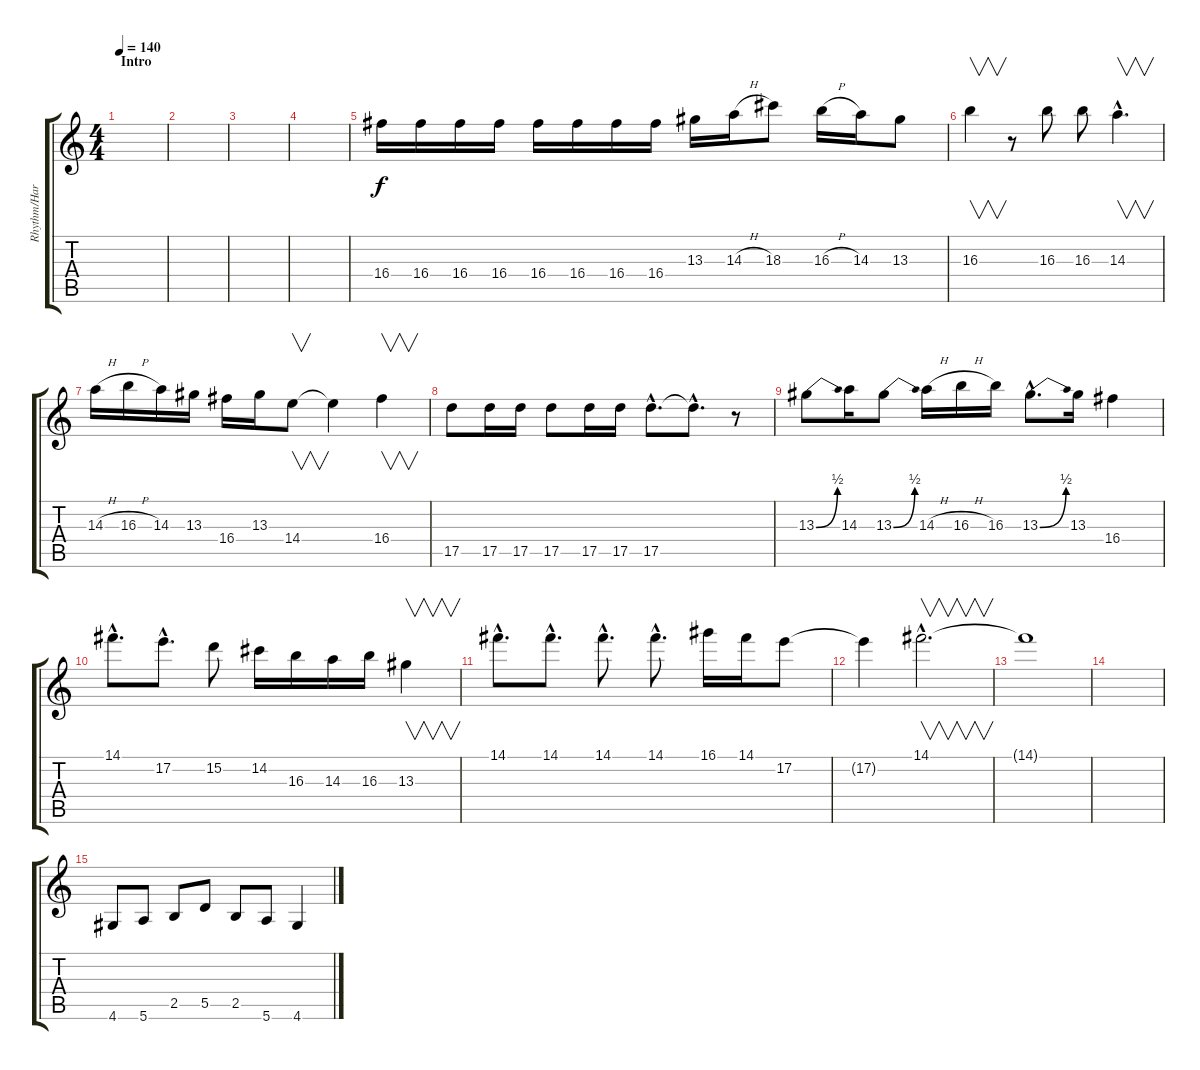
\track ("Rhythm/Harmony" "Rhythm/Har") {instrument distortionguitar}
\staff {score tabs}
\tuning (E4 B3 G3 D3 A2 E2) {hide}
\ts (4 4)
\section ("" "Intro")
\tempo 140
\clef g2
\ks c
|
|
|
|
16.4.16{volume 11} 16.4.16 16.4.16 16.4.16 16.4.16 16.4.16 16.4.16 16.4.16 13.3.16 14.3{h}.16 18.3.8 16.3{h}.16 14.3.16 13.3.8 |
16.3.4{v} r.8 16.3.8 16.3.8 14.3{hac}.4{v d} |
14.3{h}.16 16.3{h}.16 14.3.16 13.3.16 16.4.16 13.3.16 14.4.8{v} 14.4{t}.4 16.4.4{v} |
17.5.8 17.5.16 17.5.16 17.5.8 17.5.16 17.5.16 17.5{hac}.8{d} 17.5{hac t}.8{d} r.8 |
13.3{be (bend 0 0 60 2)}.8 14.3.16 13.3{be (bend 0 0 60 2)}.8 14.3{h}.16 16.3{h}.16 16.3.16 13.3{be (bend 0 0 60 2) hac}.8{d} 13.3.16 16.4.4 |
14.1{hac}.8{d} 17.2{hac}.8{d} 15.2.8 14.2.16 16.3.16 14.3.16 16.3.16 13.3.4{v} |
14.1{hac}.8{d} 14.1{hac}.8{d} 14.1{hac}.8{d} 14.1{hac}.8{d} 16.1.16 14.1.16 17.2.8 |
17.2{t}.4 14.1{hac}.2{v d} |
14.1{t}.1 |
|
4.6.8 5.6.8 2.5.8 5.5.8 2.5.8 5.6.8 4.6.4
